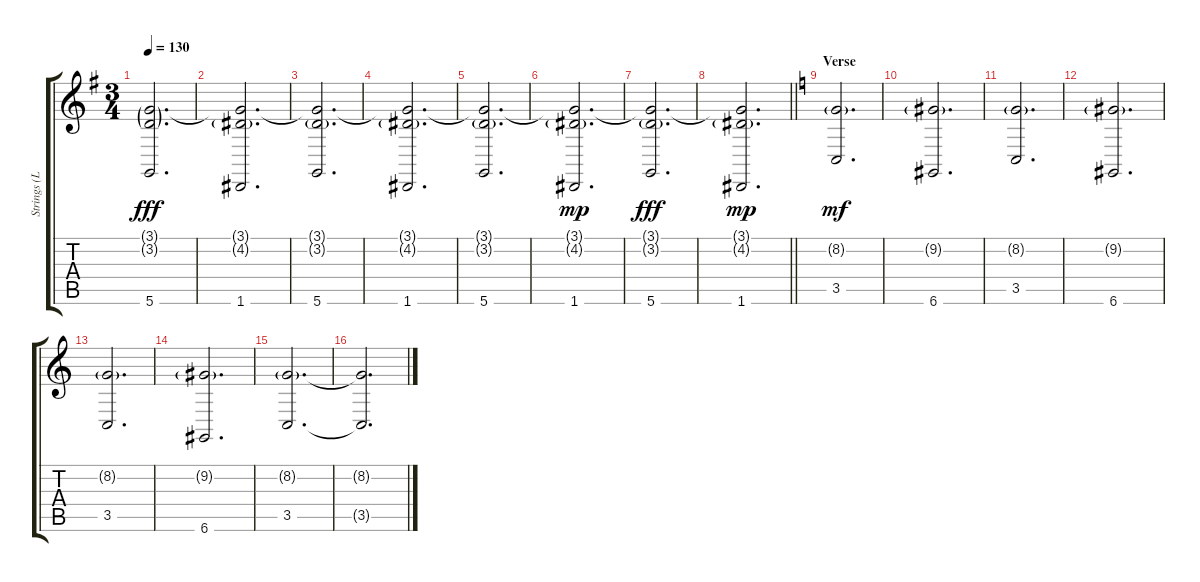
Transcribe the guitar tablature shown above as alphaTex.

\track ("Strings (LH)" "Strings (L") {instrument synthstrings1}
\staff {score tabs}
\tuning (E4 B3 G3 D3 A2 D2) {hide}
\ts (3 4)
\tempo 130
\clef g2
\ks g
(3.1{g} 3.2{g} 5.6).2{d dy fff} |
(3.1{t} 4.2{g} 1.6).2{d} |
(3.1{t} 3.2{g} 5.6).2{d} |
(3.1{t} 4.2{g} 1.6).2{d} |
(3.1{t} 3.2{g} 5.6).2{d} |
(3.1{t} 4.2{g} 1.6).2{d dy mp} |
(3.1{t} 3.2{g} 5.6).2{d dy fff} |
\barLineRight lightlight
(3.1{t} 4.2{g} 1.6).2{d dy mp} |
\section ("" "Verse")
\ks c
(8.2{g} 3.5).2{d dy mf} |
(9.2{g} 6.6).2{d} |
(8.2{g} 3.5).2{d} |
(9.2{g} 6.6).2{d} |
(8.2{g} 3.5).2{d} |
(9.2{g} 6.6).2{d} |
(8.2{g} 3.5).2{d} |
(8.2{t} 3.5{t}).2{d}
